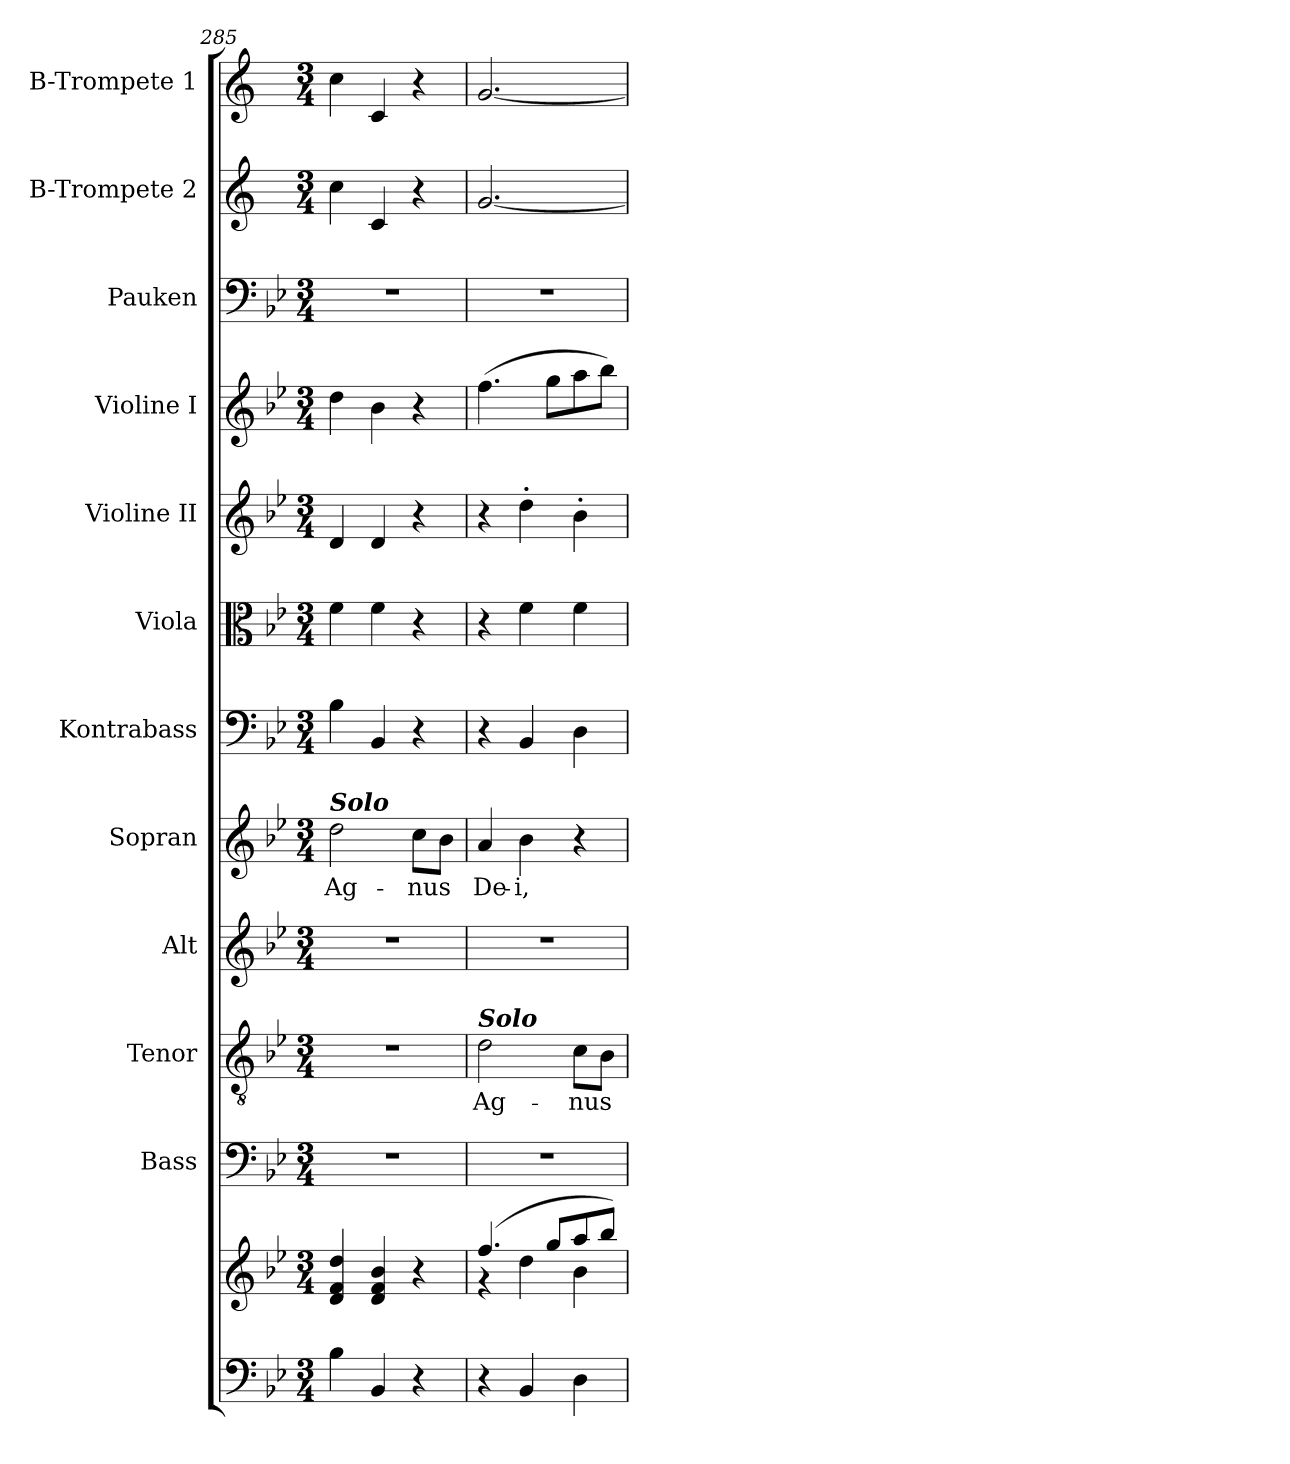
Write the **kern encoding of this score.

**kern	**kern	**kern	**kern	**text	**kern	**kern	**text	**kern	**kern	**kern	**kern	**kern	**kern	**kern
*part12	*part12	*part11	*part10	*part10	*part9	*part8	*part8	*part7	*part6	*part5	*part4	*part3	*part2	*part1
*staff13	*staff12	*staff11	*staff10	*staff10	*staff9	*staff8	*staff8	*staff7	*staff6	*staff5	*staff4	*staff3	*staff2	*staff1
*	*	*I"Bass	*I"Tenor	*	*I"Alt	*I"Sopran	*	*I"Kontrabass	*I"Viola	*I"Violine II	*I"Violine I	*I"Pauken	*I"B-Trompete 2	*I"B-Trompete 1
*	*	*I'B.	*I'T.	*	*I'A.	*I'S.	*	*I'Kb.	*I'Vla.	*I'Vl. II	*I'Vl. I	*I'Pk.	*I'B Trp. 2	*I'B Trp. 1
*clefF4	*clefG2	*clefF4	*clefGv2	*	*clefG2	*clefG2	*	*clefF4	*clefC3	*clefG2	*clefG2	*clefF4	*clefG2	*clefG2
*	*	*	*	*	*	*	*	*ITrd7c12	*	*	*	*	*ITrd1c2	*ITrd1c2
*k[b-e-]	*k[b-e-]	*k[b-e-]	*k[b-e-]	*	*k[b-e-]	*k[b-e-]	*	*k[b-e-]	*k[b-e-]	*k[b-e-]	*k[b-e-]	*k[b-e-]	*k[b-e-]	*k[b-e-]
*B-:	*B-:	*B-:	*B-:	*	*B-:	*B-:	*	*B-:	*B-:	*B-:	*B-:	*B-:	*B-:	*B-:
*M3/4	*M3/4	*M3/4	*M3/4	*	*M3/4	*M3/4	*	*M3/4	*M3/4	*M3/4	*M3/4	*M3/4	*M3/4	*M3/4
=285	=285	=285	=285	=285	=285	=285	=285	=285	=285	=285	=285	=285	=285	=285
!	!	!	!	!	!	!LO:TX:a:Bi:t=Solo	!	!	!	!	!	!	!	!
!	!	!	!	!	!	!	!LO:LY:b	!	!	!	!	!	!	!
4B-\	4d/ 4f/ 4dd/	2.r	2.r	.	2.r	2dd\	Ag-	4BB-\	4f\	4d/	4dd\	2.r	4b-\	4b-\
4BB-/	4d/ 4f/ 4b-/	.	.	.	.	.	.	4BBB-/	4f\	4d/	4b-\	.	4B-/	4B-/
!	!	!	!	!	!	!	!LO:LY:b	!	!	!	!	!	!	!
4r	4r	.	.	.	.	8cc\L	-nus	4r	4r	4r	4r	.	4r	4r
.	.	.	.	.	.	8b-\J	.	.	.	.	.	.	.	.
=286	=286	=286	=286	=286	=286	=286	=286	=286	=286	=286	=286	=286	=286	=286
*	*^	*	*	*	*	*	*	*	*	*	*	*	*	*
!	!	!	!	!LO:TX:a:Bi:t=Solo	!	!	!	!	!	!	!	!	!	!	!
!	!	!	!	!	!LO:LY:b	!	!	!LO:LY:b	!	!	!	!	!	!	!
4r	(4.ff/	4rg	2.r	2d\	Ag-	2.r	4a/	De-	4r	4r	4r	(>4.ff\	2.r	[2.f/	[2.f/
!	!	!	!	!	!	!	!	!LO:LY:b	!	!	!	!	!	!	!
4BB-/	.	4dd\	.	.	.	.	4b-\	-i,	4BBB-/	4f\	4dd'>\	.	.	.	.
.	8gg/L	.	.	.	.	.	.	.	.	.	.	8gg\L	.	.	.
!	!	!	!	!	!LO:LY:b	!	!	!	!	!	!	!	!	!	!
4D\	8aa/	4b-\	.	8c\L	-nus	.	4r	.	4DD\	4f\	4b-'>\	8aa\	.	.	.
.	8bb-/J)	.	.	8B-\J	.	.	.	.	.	.	.	8bb-\J)	.	.	.
*	*v	*v	*	*	*	*	*	*	*	*	*	*	*	*	*
=	=	=	=	=	=	=	=	=	=	=	=	=	=	=
*-	*-	*-	*-	*-	*-	*-	*-	*-	*-	*-	*-	*-	*-	*-
